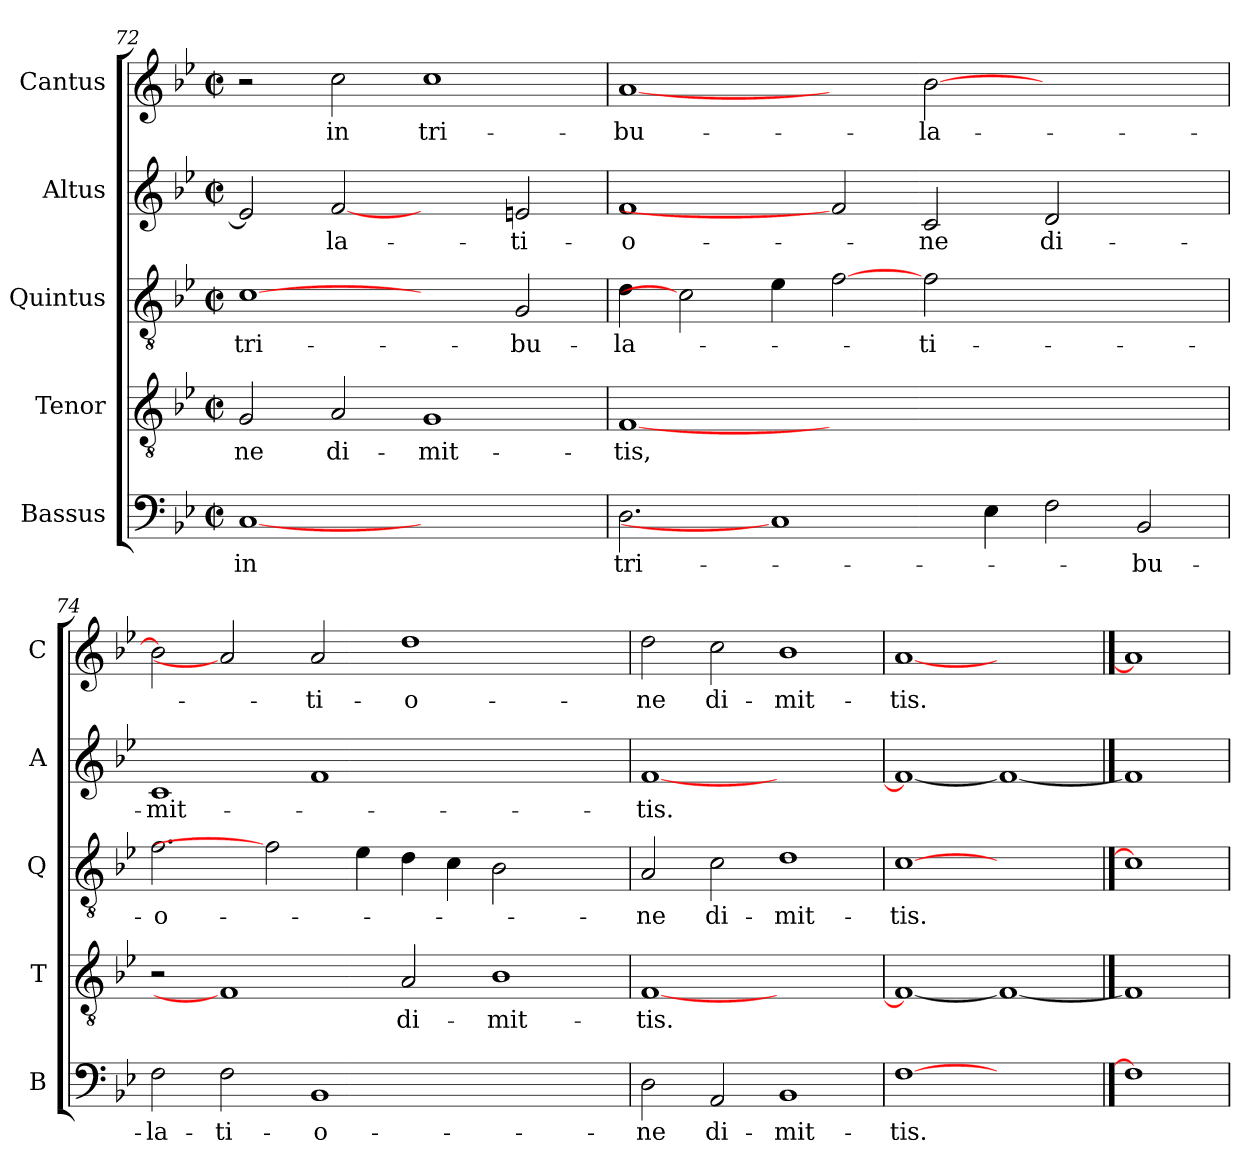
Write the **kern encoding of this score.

**kern	**text	**kern	**text	**kern	**text	**kern	**text	**kern	**text
*part5	*part5	*part4	*part4	*part3	*part3	*part2	*part2	*part1	*part1
*staff5	*staff5	*staff4	*staff4	*staff3	*staff3	*staff2	*staff2	*staff1	*staff1
*I"Bassus	*	*I"Tenor	*	*I"Quintus	*	*I"Altus	*	*I"Cantus	*
*I'B	*	*I'T	*	*I'Q	*	*I'A	*	*I'C	*
!!LO:LB:g=z
*clefF4	*	*clefGv2	*	*clefGv2	*	*clefG2	*	*clefG2	*
*k[b-e-]	*	*k[b-e-]	*	*k[b-e-]	*	*k[b-e-]	*	*k[b-e-]	*
*B-:	*	*B-:	*	*B-:	*	*B-:	*	*B-:	*
*M2/2	*	*M2/2	*	*M2/2	*	*M2/2	*	*M2/2	*
*met(c|)	*	*met(c|)	*	*met(c|)	*	*met(c|)	*	*met(c|)	*
=72	=72	=72	=72	=72	=72	=72	=72	=72	=72
!	!LO:LY:b	!	!LO:LY:b	!	!LO:LY:b	!	!	!	!
[1C	in	2G/	-ne	[1c	tri-	2e/]	.	2r	.
!	!	!	!LO:LY:b	!	!	!	!LO:LY:b	!	!LO:LY:b
.	.	2A/	di-	.	.	[2f	-la-	2cc\	in
!	!	!	!LO:LY:b	!	!	!	!	!	!LO:LY:b
1ryy	.	1G	-mit-	2ryy	.	2ryy	.	1cc	tri-
!	!	!	!	!	!LO:LY:b	!	!LO:LY:b	!	!
.	.	.	.	2G/	-bu-	2en/	-ti-	.	.
=73	=73	=73	=73	=73	=73	=73	=73	=73	=73
!	!LO:LY:b	!	!LO:LY:b	!	!LO:LY:b	!	!LO:LY:b	!	!LO:LY:b
2.D\	tri-	[1F	-tis,	4d\	-la-	1f	-o-	[1a	-bu-
.	.	.	.	2c]	.	.	.	.	.
1C]	.	.	.	4e-\	.	.	.	.	.
.	.	0ryy	.	[2f	.	2f]	.	2ryy	.
!	!	!	!	!	!LO:LY:b	!	!LO:LY:b	!	!LO:LY:b
.	.	.	.	2f\	-ti-	2c/	-ne	[2b-\	-la-
4E-\	.	.	.	.	.	.	.	.	.
!	!	!	!	!	!	!	!LO:LY:b	!	!
2F\	.	.	.	1ryy	.	2d/	di-	1ryy	.
!	!LO:LY:b	!	!	!	!	!	!	!	!
2BB-/	-bu-	.	.	.	.	2ryy	.	.	.
=74	=74	=74	=74	=74	=74	=74	=74	=74	=74
!	!LO:LY:b	!	!	!	!LO:LY:b	!	!LO:LY:b	!	!
2F\	-la-	2r	.	2.f\	-o-	1c	-mit-	2b-\]	.
!	!LO:LY:b	!	!	!	!	!	!	!	!
2F\	-ti-	1F]	.	.	.	.	.	2a]	.
.	.	.	.	2f]	.	.	.	.	.
!	!LO:LY:b	!	!	!	!	!	!	!	!LO:LY:b
1BB-	-o-	.	.	.	.	1f	.	2a/	-ti-
.	.	.	.	4e-\	.	.	.	.	.
!	!	!	!LO:LY:b	!	!	!	!	!	!LO:LY:b
.	.	2A/	di-	4d\	.	.	.	1dd	-o-
.	.	.	.	4c\	.	.	.	.	.
!	!	!	!LO:LY:b	!	!	!	!	!	!
1ryy	.	1B-	-mit-	2B-\	.	1ryy	.	.	.
.	.	.	.	2ryy	.	.	.	2ryy	.
=75	=75	=75	=75	=75	=75	=75	=75	=75	=75
!	!LO:LY:b	!	!LO:LY:b	!	!LO:LY:b	!	!LO:LY:b	!	!LO:LY:b
2D\	-ne	[1F	-tis.	2A/	-ne	[1f	-tis.	2dd\	-ne
!	!LO:LY:b	!	!	!	!LO:LY:b	!	!	!	!LO:LY:b
2AA/	di-	.	.	2c\	di-	.	.	2cc\	di-
!	!LO:LY:b	!	!	!	!LO:LY:b	!	!	!	!LO:LY:b
1BB-	-mit-	1ryy	.	1d	-mit-	1ryy	.	1b-	-mit-
=76	=76	=76	=76	=76	=76	=76	=76	=76	=76
!	!LO:LY:b	!	!	!	!LO:LY:b	!	!	!	!LO:LY:b
[1F	-tis.	1F_	.	[1c	-tis.	1f_	.	[1a	-tis.
1ryy	.	1F_	.	1ryy	.	1f_	.	1ryy	.
==77	==77	==77	==77	==77	==77	==77	==77	==77	==77
1F]	.	1F]	.	1c]	.	1f]	.	1a]	.
=	=	=	=	=	=	=	=	=	=
*-	*-	*-	*-	*-	*-	*-	*-	*-	*-
